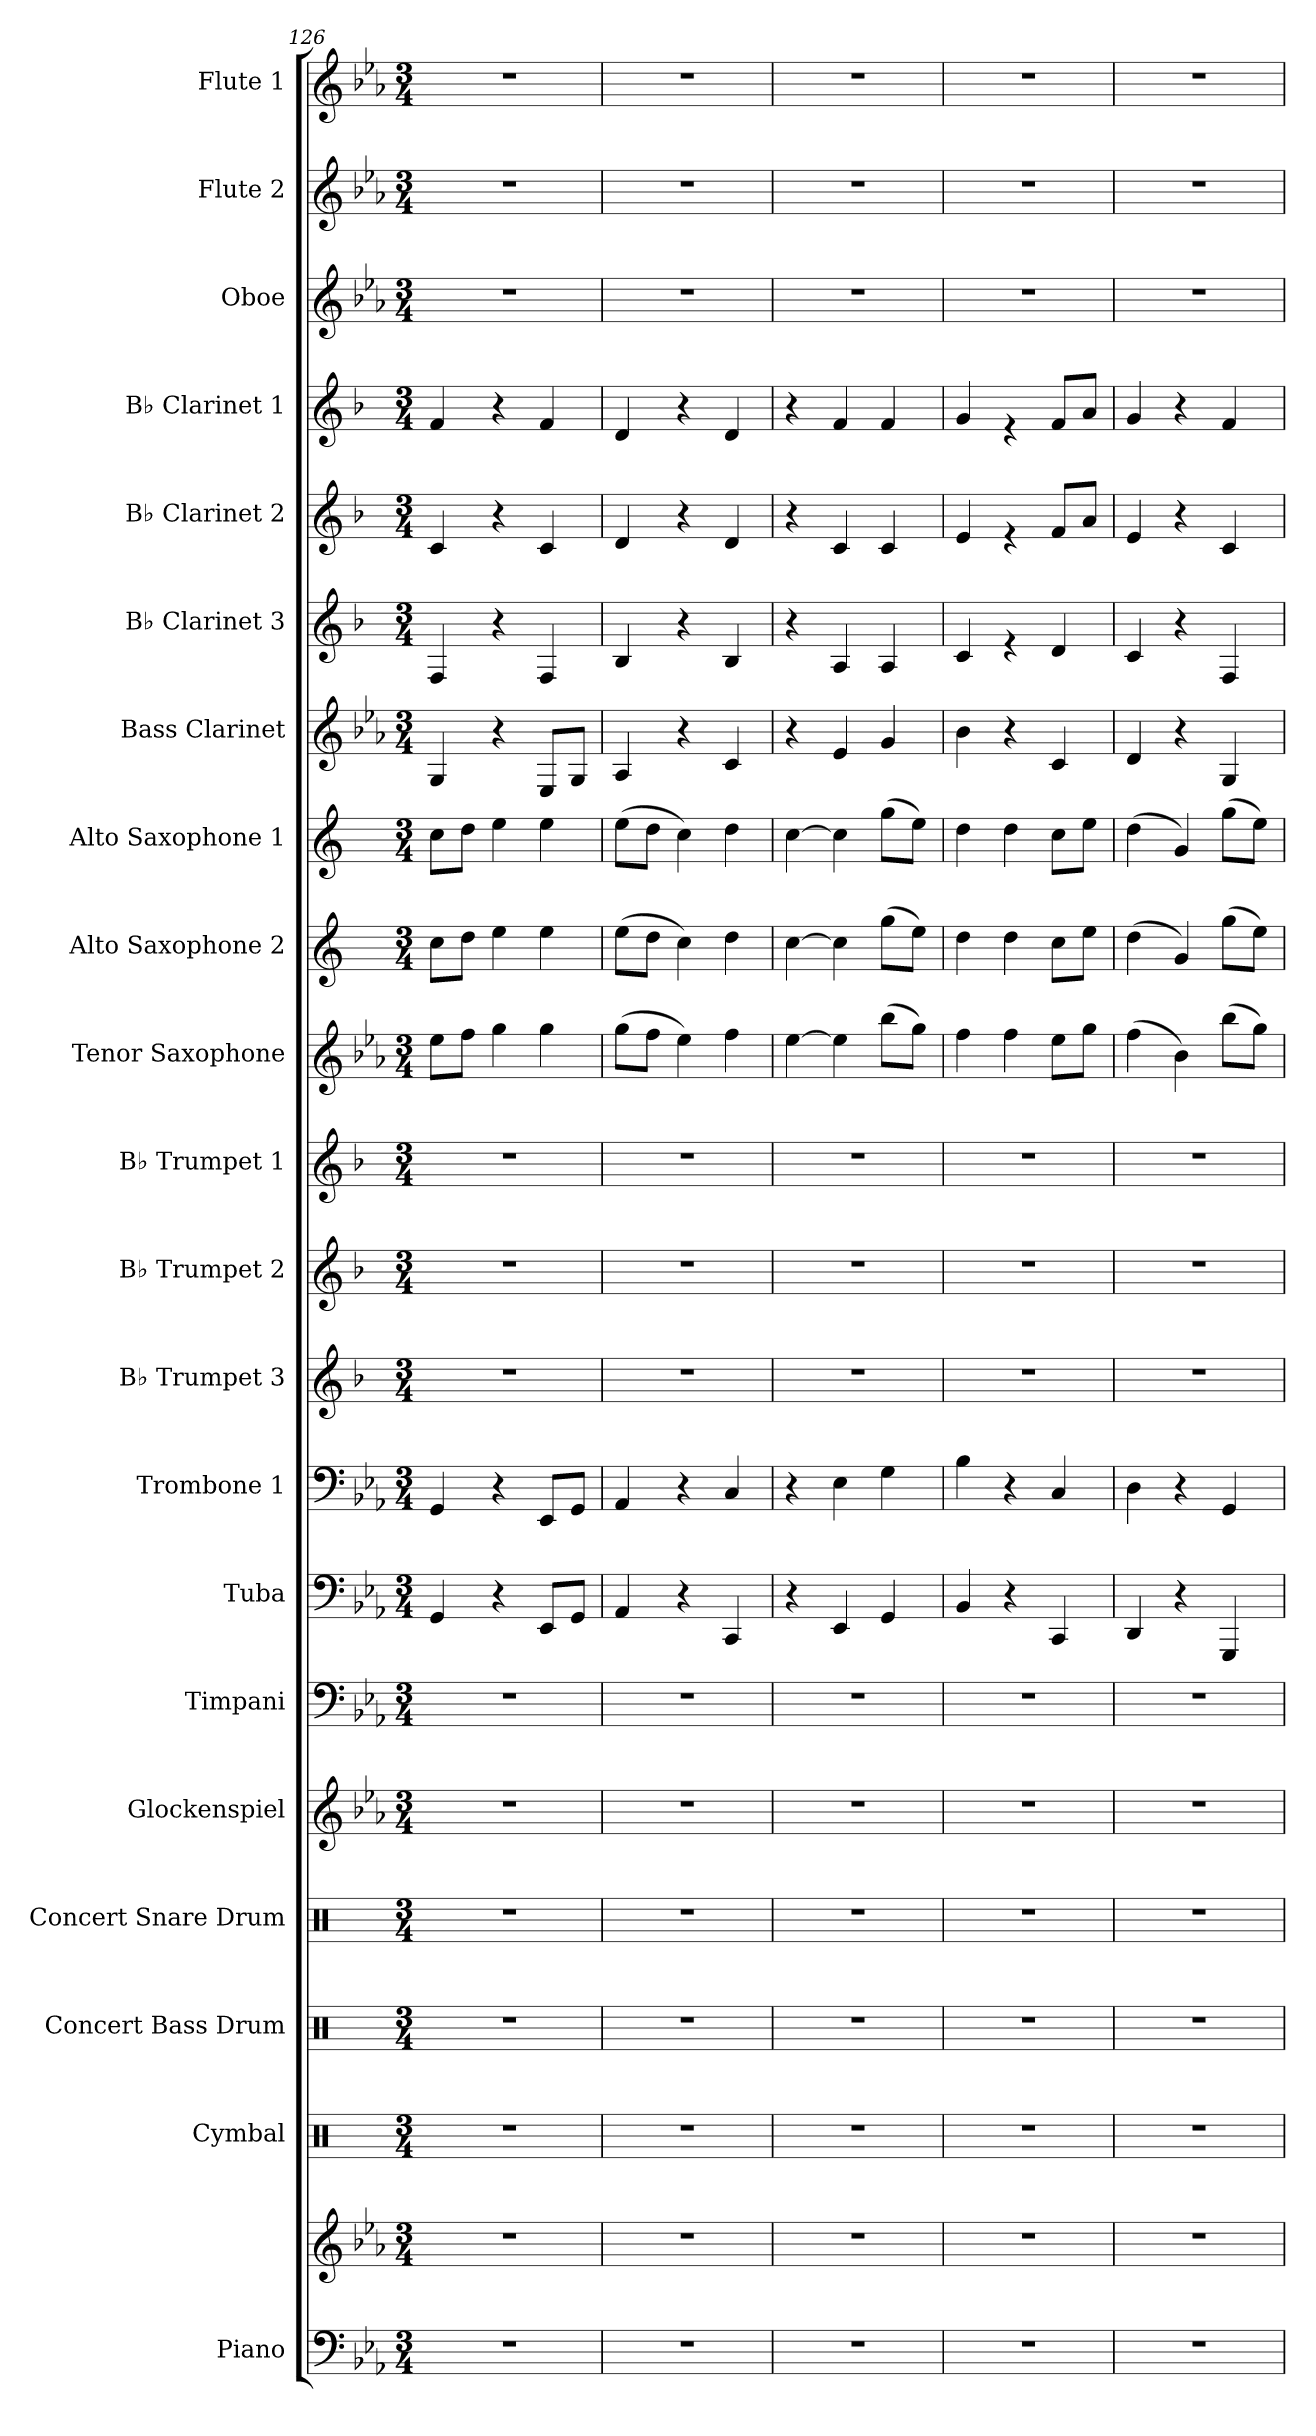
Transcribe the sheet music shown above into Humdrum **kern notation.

**kern	**kern	**kern	**kern	**kern	**kern	**kern	**kern	**kern	**kern	**kern	**kern	**kern	**kern	**kern	**kern	**kern	**kern	**kern	**kern	**kern	**kern
*part21	*part21	*part20	*part19	*part18	*part17	*part16	*part15	*part14	*part13	*part12	*part11	*part10	*part9	*part8	*part7	*part6	*part5	*part4	*part3	*part2	*part1
*staff22	*staff21	*staff20	*staff19	*staff18	*staff17	*staff16	*staff15	*staff14	*staff13	*staff12	*staff11	*staff10	*staff9	*staff8	*staff7	*staff6	*staff5	*staff4	*staff3	*staff2	*staff1
*I"Piano	*	*I"Cymbal	*I"Concert Bass Drum	*I"Concert Snare Drum	*I"Glockenspiel	*I"Timpani	*I"Tuba	*I"Trombone 1	*I"B♭ Trumpet 3	*I"B♭ Trumpet 2	*I"B♭ Trumpet 1	*I"Tenor Saxophone	*I"Alto Saxophone 2	*I"Alto Saxophone 1	*I"Bass Clarinet	*I"B♭ Clarinet 3	*I"B♭ Clarinet 2	*I"B♭ Clarinet 1	*I"Oboe	*I"Flute 2	*I"Flute 1
*I'Pno.	*	*I'Cym.	*I'Con. BD	*I'Con. Sn.	*I'Glock.	*I'Timp.	*I'Tba.	*I'Tbn. 1	*I'B♭ Tpt. 3	*I'B♭ Tpt. 2	*I'B♭ Tpt. 1	*I'T. Sax.	*I'A. Sax. 2	*I'A. Sax. 1	*I'B. Cl.	*I'B♭ Cl. 3	*I'B♭ Cl. 2	*I'B♭ Cl. 1	*I'Ob.	*I'Fl. 2	*I'Fl. 1
*clefF4	*clefG2	*clefX	*clefX	*clefX	*clefG2	*clefF4	*clefF4	*clefF4	*clefG2	*clefG2	*clefG2	*clefG2	*clefG2	*clefG2	*clefG2	*clefG2	*clefG2	*clefG2	*clefG2	*clefG2	*clefG2
*	*	*	*	*	*ITrd-14c-24	*	*	*	*ITrd1c2	*ITrd1c2	*ITrd1c2	*ITrd8c14	*ITrd5c9	*ITrd5c9	*ITrd8c14	*ITrd1c2	*ITrd1c2	*ITrd1c2	*	*	*
*k[b-e-a-]	*k[b-e-a-]	*k[]	*k[]	*k[]	*k[b-e-a-]	*k[b-e-a-]	*k[b-e-a-]	*k[b-e-a-]	*k[b-e-a-]	*k[b-e-a-]	*k[b-e-a-]	*k[b-e-a-]	*k[b-e-a-]	*k[b-e-a-]	*k[b-e-a-]	*k[b-e-a-]	*k[b-e-a-]	*k[b-e-a-]	*k[b-e-a-]	*k[b-e-a-]	*k[b-e-a-]
*M3/4	*M3/4	*M3/4	*M3/4	*M3/4	*M3/4	*M3/4	*M3/4	*M3/4	*M3/4	*M3/4	*M3/4	*M3/4	*M3/4	*M3/4	*M3/4	*M3/4	*M3/4	*M3/4	*M3/4	*M3/4	*M3/4
=126	=126	=126	=126	=126	=126	=126	=126	=126	=126	=126	=126	=126	=126	=126	=126	=126	=126	=126	=126	=126	=126
2.r	2.r	2.r	2.r	2.r	2.r	2.r	4GG/	4GG/	2.r	2.r	2.r	8e-\L	8e-\L	8e-\L	4GG/	4E-/	4B-/	4e-/	2.r	2.r	2.r
.	.	.	.	.	.	.	.	.	.	.	.	8f\J	8f\J	8f\J	.	.	.	.	.	.	.
.	.	.	.	.	.	.	4r	4r	.	.	.	4g\	4g\	4g\	4r	4r	4r	4r	.	.	.
.	.	.	.	.	.	.	8EE-/L	8EE-/L	.	.	.	4g\	4g\	4g\	8EE-/L	4E-/	4B-/	4e-/	.	.	.
.	.	.	.	.	.	.	8GG/J	8GG/J	.	.	.	.	.	.	8GG/J	.	.	.	.	.	.
=127	=127	=127	=127	=127	=127	=127	=127	=127	=127	=127	=127	=127	=127	=127	=127	=127	=127	=127	=127	=127	=127
2.r	2.r	2.r	2.r	2.r	2.r	2.r	4AA-/	4AA-/	2.r	2.r	2.r	(8g\L	(8g\L	(8g\L	4AA-/	4A-/	4c/	4c/	2.r	2.r	2.r
.	.	.	.	.	.	.	.	.	.	.	.	8f\J	8f\J	8f\J	.	.	.	.	.	.	.
.	.	.	.	.	.	.	4r	4r	.	.	.	4e-\)	4e-\)	4e-\)	4r	4r	4r	4r	.	.	.
.	.	.	.	.	.	.	4CC/	4C/	.	.	.	4f\	4f\	4f\	4C/	4A-/	4c/	4c/	.	.	.
=128	=128	=128	=128	=128	=128	=128	=128	=128	=128	=128	=128	=128	=128	=128	=128	=128	=128	=128	=128	=128	=128
2.r	2.r	2.r	2.r	2.r	2.r	2.r	4r	4r	2.r	2.r	2.r	[4e-\	[4e-\	[4e-\	4r	4r	4r	4r	2.r	2.r	2.r
.	.	.	.	.	.	.	4EE-/	4E-\	.	.	.	4e-\]	4e-\]	4e-\]	4E-/	4G/	4B-/	4e-/	.	.	.
.	.	.	.	.	.	.	4GG/	4G\	.	.	.	(8b-\L	(8b-\L	(8b-\L	4G/	4G/	4B-/	4e-/	.	.	.
.	.	.	.	.	.	.	.	.	.	.	.	8g\J)	8g\J)	8g\J)	.	.	.	.	.	.	.
=129	=129	=129	=129	=129	=129	=129	=129	=129	=129	=129	=129	=129	=129	=129	=129	=129	=129	=129	=129	=129	=129
*	*	*	*	*	*	*	*	*	*	*	*	*	*	*	*	*^	*	*	*	*	*
2.r	2.r	2.r	2.r	2.r	2.r	2.r	4BB-/	4B-\	2.r	2.r	2.r	4f\	4f\	4f\	4B-\	4ryy	4B-/	4d/	4f/	2.r	2.r	2.r
.	.	.	.	.	.	.	4r	4r	.	.	.	4f\	4f\	4f\	4r	4re	2ryy	4re	4re	.	.	.
.	.	.	.	.	.	.	4CC/	4C/	.	.	.	8e-\L	8e-\L	8e-\L	4C/	4c/	.	8e-/L	8e-/L	.	.	.
.	.	.	.	.	.	.	.	.	.	.	.	8g\J	8g\J	8g\J	.	.	.	8g/J	8g/J	.	.	.
*	*	*	*	*	*	*	*	*	*	*	*	*	*	*	*	*v	*v	*	*	*	*	*
=130	=130	=130	=130	=130	=130	=130	=130	=130	=130	=130	=130	=130	=130	=130	=130	=130	=130	=130	=130	=130	=130
2.r	2.r	2.r	2.r	2.r	2.r	2.r	4DD/	4D\	2.r	2.r	2.r	(4f\	(4f\	(4f\	4D/	4B-/	4d/	4f/	2.r	2.r	2.r
.	.	.	.	.	.	.	4r	4r	.	.	.	4B-\)	4B-/)	4B-/)	4r	4r	4r	4r	.	.	.
.	.	.	.	.	.	.	4GGG/	4GG/	.	.	.	(8b-\L	(8b-\L	(8b-\L	4GG/	4E-/	4B-/	4e-/	.	.	.
.	.	.	.	.	.	.	.	.	.	.	.	8g\J)	8g\J)	8g\J)	.	.	.	.	.	.	.
=	=	=	=	=	=	=	=	=	=	=	=	=	=	=	=	=	=	=	=	=	=
*-	*-	*-	*-	*-	*-	*-	*-	*-	*-	*-	*-	*-	*-	*-	*-	*-	*-	*-	*-	*-	*-
